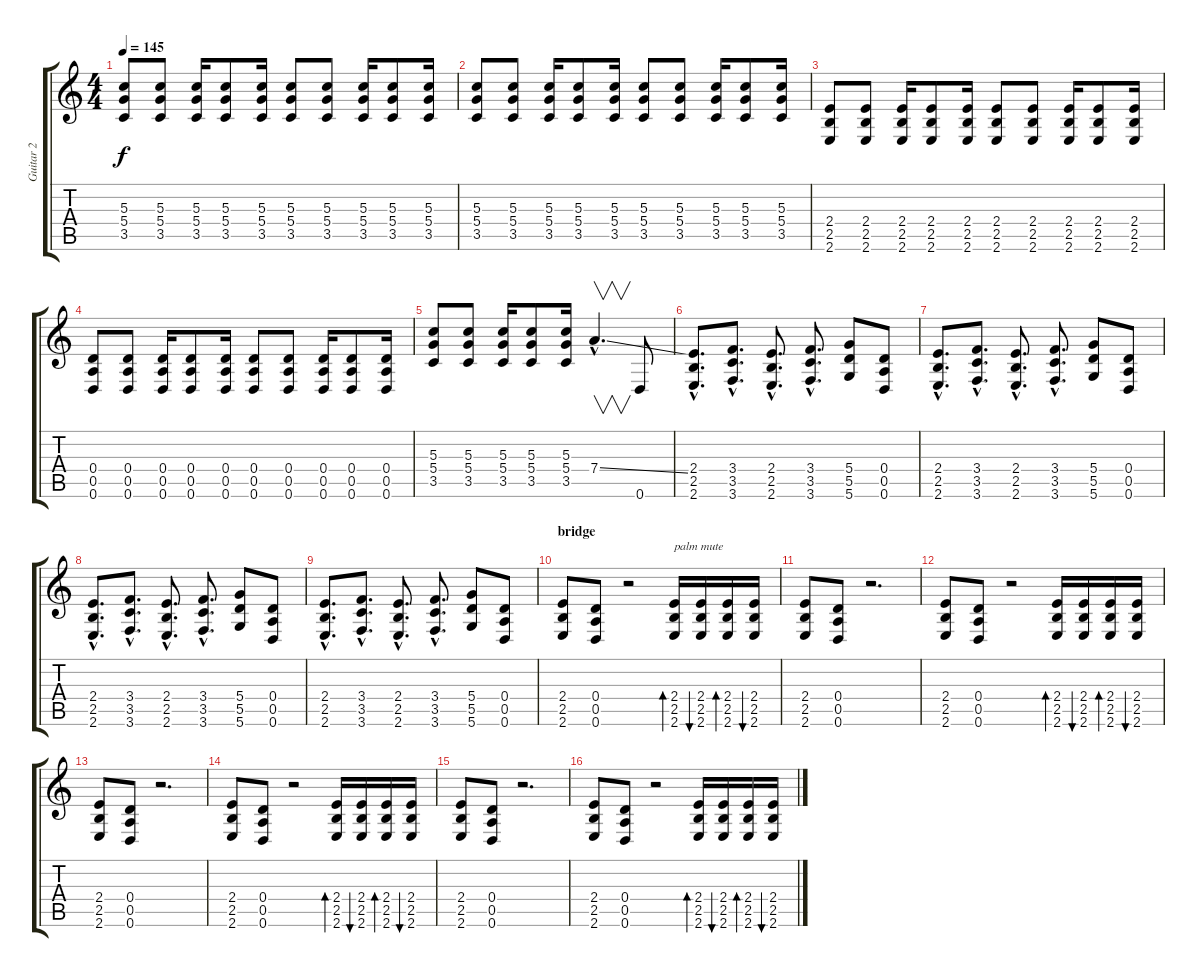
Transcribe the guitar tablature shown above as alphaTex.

\track ("Guitar 2" "Guitar 2") {instrument overdrivenguitar}
\staff {score tabs}
\tuning (E4 B3 G3 D3 A2 D2) {hide}
\ts (4 4)
\tempo 145
\clef g2
\ks c
(5.3 5.4 3.5).8{dy f} (5.3 5.4 3.5).8 (5.3 5.4 3.5).16 (5.3 5.4 3.5).8 (5.3 5.4 3.5).16 (5.3 5.4 3.5).8 (5.3 5.4 3.5).8 (5.3 5.4 3.5).16 (5.3 5.4 3.5).8 (5.3 5.4 3.5).16 |
(5.3 5.4 3.5).8 (5.3 5.4 3.5).8 (5.3 5.4 3.5).16 (5.3 5.4 3.5).8 (5.3 5.4 3.5).16 (5.3 5.4 3.5).8 (5.3 5.4 3.5).8 (5.3 5.4 3.5).16 (5.3 5.4 3.5).8 (5.3 5.4 3.5).16 |
(2.4 2.5 2.6).8 (2.4 2.5 2.6).8 (2.4 2.5 2.6).16 (2.4 2.5 2.6).8 (2.4 2.5 2.6).16 (2.4 2.5 2.6).8 (2.4 2.5 2.6).8 (2.4 2.5 2.6).16 (2.4 2.5 2.6).8 (2.4 2.5 2.6).16 |
(0.4 0.5 0.6).8 (0.4 0.5 0.6).8 (0.4 0.5 0.6).16 (0.4 0.5 0.6).8 (0.4 0.5 0.6).16 (0.4 0.5 0.6).8 (0.4 0.5 0.6).8 (0.4 0.5 0.6).16 (0.4 0.5 0.6).8 (0.4 0.5 0.6).16 |
(5.3 5.4 3.5).8 (5.3 5.4 3.5).8 (5.3 5.4 3.5).16 (5.3 5.4 3.5).8 (5.3 5.4 3.5).16 7.4{ss hac}.4{v d} 0.6.8 |
(2.4{hac} 2.5{hac} 2.6{hac}).8{d} (3.4{hac} 3.5{hac} 3.6{hac}).8{d} (2.4{hac} 2.5{hac} 2.6{hac}).8{d} (3.4{hac} 3.5{hac} 3.6{hac}).8{d} (5.4 5.5 5.6).8 (0.4 0.5 0.6).8 |
(2.4{hac} 2.5{hac} 2.6{hac}).8{d} (3.4{hac} 3.5{hac} 3.6{hac}).8{d} (2.4{hac} 2.5{hac} 2.6{hac}).8{d} (3.4{hac} 3.5{hac} 3.6{hac}).8{d} (5.4 5.5 5.6).8 (0.4 0.5 0.6).8 |
(2.4{hac} 2.5{hac} 2.6{hac}).8{d} (3.4{hac} 3.5{hac} 3.6{hac}).8{d} (2.4{hac} 2.5{hac} 2.6{hac}).8{d} (3.4{hac} 3.5{hac} 3.6{hac}).8{d} (5.4 5.5 5.6).8 (0.4 0.5 0.6).8 |
(2.4{hac} 2.5{hac} 2.6{hac}).8{d} (3.4{hac} 3.5{hac} 3.6{hac}).8{d} (2.4{hac} 2.5{hac} 2.6{hac}).8{d} (3.4{hac} 3.5{hac} 3.6{hac}).8{d} (5.4 5.5 5.6).8 (0.4 0.5 0.6).8 |
\section ("" "bridge")
(2.4 2.5 2.6).8 (0.4 0.5 0.6).8 r.2 (2.4 2.5 2.6).16{bd 120 txt "palm mute"} (2.4 2.5 2.6).16{bu 120} (2.4 2.5 2.6).16{bd 120} (2.4 2.5 2.6).16{bu 120} |
(2.4 2.5 2.6).8 (0.4 0.5 0.6).8 r.2{d} |
(2.4 2.5 2.6).8 (0.4 0.5 0.6).8 r.2 (2.4 2.5 2.6).16{bd 120} (2.4 2.5 2.6).16{bu 120} (2.4 2.5 2.6).16{bd 120} (2.4 2.5 2.6).16{bu 120} |
(2.4 2.5 2.6).8 (0.4 0.5 0.6).8 r.2{d} |
(2.4 2.5 2.6).8 (0.4 0.5 0.6).8 r.2 (2.4 2.5 2.6).16{bd 120} (2.4 2.5 2.6).16{bu 120} (2.4 2.5 2.6).16{bd 120} (2.4 2.5 2.6).16{bu 120} |
(2.4 2.5 2.6).8 (0.4 0.5 0.6).8 r.2{d} |
(2.4 2.5 2.6).8 (0.4 0.5 0.6).8 r.2 (2.4 2.5 2.6).16{bd 120} (2.4 2.5 2.6).16{bu 120} (2.4 2.5 2.6).16{bd 120} (2.4 2.5 2.6).16{bu 120}
